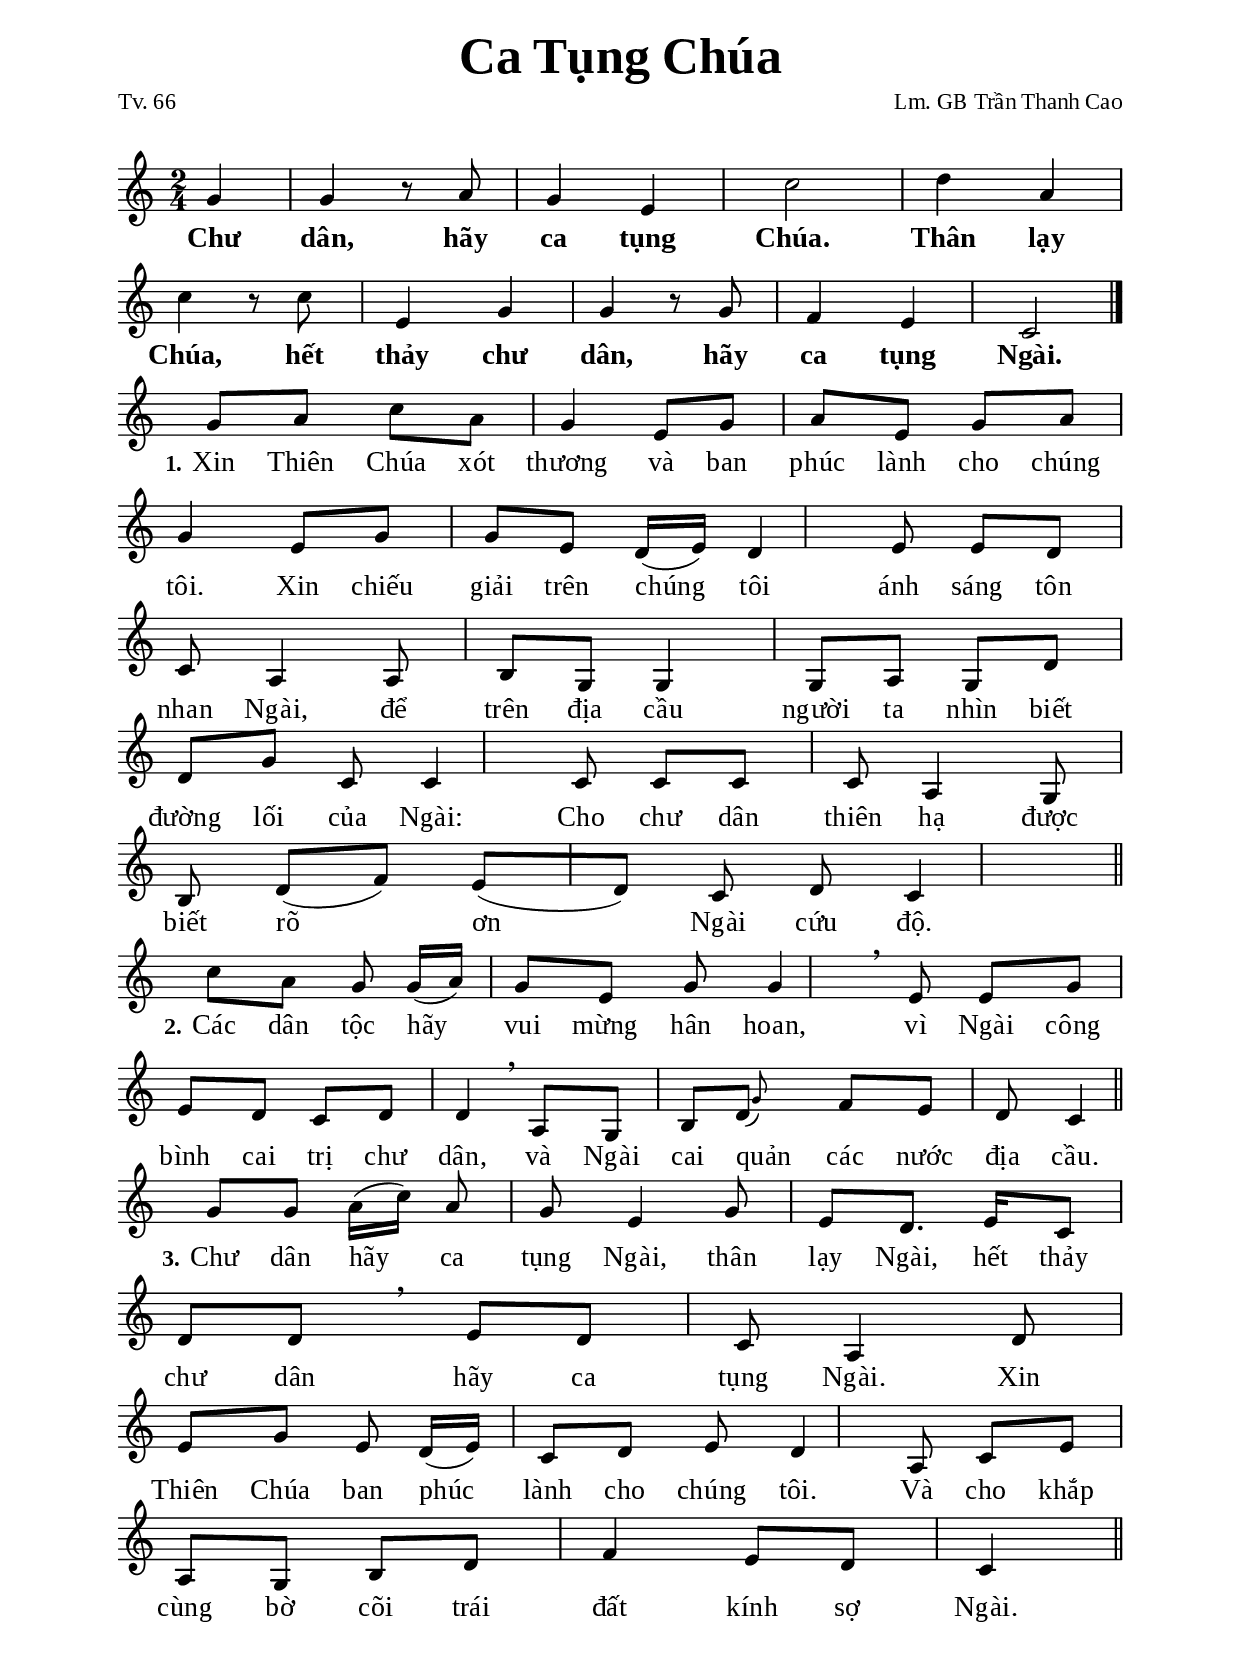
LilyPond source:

% Cài đặt chung
\version "2.22.1"
\include "english.ly"

\header {
  title = \markup { \fontsize #3 "Ca Tụng Chúa" }
  poet = "Tv. 66"
  composer = "Lm. GB Trần Thanh Cao"
  arranger = " "
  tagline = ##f
}

% Nhạc điệp khúc
nhacDiepKhuc= \relative c'' {
  \partial 4 g4 |
  g r8 a |
  g4 e |
  c'2 |
  d4 a |
  c4 r8 c |
  e,4 g |
  g r8 g |
  f4 e |
  c2 \bar "|."
}

% Nhạc phiên khúc
nhacPhienKhucMot = \relative c'' {
  g8 a c a g4 e8 g a e g a g4
  e8 g g e d16 ([e]) d4
  e8 e d c a4
  a8 b g g4 g8 a g d' d g c, c4
  c8 c c c a4 g8 b d ([f]) e ([d]) c d c4 \bar "||"
}


nhacPhienKhucHai = \relative c'' {
  #(define afterGraceFraction (cons 1 4))
  c8 a g g16 ([a]) g8 e g g4 \breathe
  e8 e g e d c d d4 \breathe
  a8 g b
  \afterGrace d8 (\tweak font-size #-4 g)
  f e d c4 \bar "||"
}

nhacPhienKhucBa = \relative c'' {
  g8 g a16 ([c]) a8 g e4
  g8 e d8. e16 c8 d d \breathe
  e8 d c a4 d8 e g e d16 ([e]) c8 d e d4
  a8 c e a, g b d f4 e8 d c4 \bar "||"
}

% Lời điệp khúc
loiDiepKhuc = \lyricmode {
  Chư dân, hãy ca tụng Chúa.
  Thân lạy Chúa,
  hết thảy chư dân, hãy ca tụng Ngài.
}

% Lời phiên khúc
loiPhienKhucMot = \lyricmode {
  \set stanza = #"1."
  Xin Thiên Chúa xót thương
  và ban phúc lành cho chúng tôi.
  Xin chiếu giải trên chúng tôi ánh sáng tôn nhan Ngài,
  để trên địa cầu người ta nhìn biết đường lối của Ngài:
  Cho chư dân thiên hạ được biết rõ ơn Ngài cứu độ.
}

loiPhienKhucHai = \lyricmode {
  \set stanza = #"2."
  Các dân tộc hãy vui mừng hân hoan,
  vì Ngài công bình cai trị chư dân,
  và Ngài cai quản các nước địa cầu.
}

loiPhienKhucBa = \lyricmode {
  \set stanza = #"3."
  Chư dân hãy ca tụng Ngài,
  thân lạy Ngài, hết thảy chư dân hãy ca tụng Ngài.
  Xin Thiên Chúa ban phúc lành cho chúng tôi.
  Và cho khắp cùng bờ cõi trái đất kính sợ Ngài.
}

% Dàn trang
\paper {
  #(set-paper-size "a4")
  top-margin = 15\mm
  bottom-margin = 10\mm
  left-margin = 20\mm
  right-margin = 20\mm
  indent = #0
  #(define fonts
    (make-pango-font-tree
      "Liberation Serif"
      "Liberation Serif"
      "Liberation Serif"
      (/ 20 20)))
  page-count = #1
  system-system-spacing = #'((basic-distance . 12.5))
  score-system-spacing = #'((basic-distance . 12.5))
}

% Thiết lập tông và nhịp
TongNhip = { \key c \major \time 2/4 }

\score {
  \new ChoirStaff <<
    \new Staff = diepKhuc \with {
        \consists "Merge_rests_engraver"
        %\magnifyStaff #(magstep +1)
      }
      <<
      \new Voice = beSop {
        \TongNhip \stemNeutral \nhacDiepKhuc
      }
    >>
    \new Lyrics \lyricsto beSop \loiDiepKhuc
  >>
  \layout {
    \override Lyrics.LyricText.font-series = #'bold
    \override Lyrics.LyricText.font-size = #+2
    \override Lyrics.LyricSpace.minimum-distance = #5
    \override Score.BarNumber.break-visibility = ##(#f #f #f)
    \override Score.SpacingSpanner.uniform-stretching = ##t
  }
}

\score {
  \new ChoirStaff <<
    \new Staff = phienKhuc \with {
        %\magnifyStaff #(magstep +1)
      }
      <<
      \new Voice = beSop {
        \TongNhip \nhacPhienKhucMot
      }
    >>
    \new Lyrics \lyricsto beSop \loiPhienKhucMot
  >>
  \layout {
    \override Staff.TimeSignature.transparent = ##t
    \override Lyrics.LyricText.font-size = #+2
    \override Lyrics.LyricSpace.minimum-distance = #3
    \override Score.BarNumber.break-visibility = ##(#f #f #f)
    \override Score.SpacingSpanner.uniform-stretching = ##t
    \set Score.barAlways = ##t
    \set Score.defaultBarType = ""
  } 
}

\score {
  \new ChoirStaff <<
    \new Staff = phienKhuc \with {
        %\magnifyStaff #(magstep +1)
      }
      <<
      \new Voice = beSop {
        \TongNhip \nhacPhienKhucHai
      }
    >>
    \new Lyrics \lyricsto beSop \loiPhienKhucHai
  >>
  \layout {
    \override Staff.TimeSignature.transparent = ##t
    \override Lyrics.LyricText.font-size = #+2
    \override Lyrics.LyricSpace.minimum-distance = #3
    \override Score.BarNumber.break-visibility = ##(#f #f #f)
    \override Score.SpacingSpanner.uniform-stretching = ##t
    \set Score.barAlways = ##t
    \set Score.defaultBarType = ""
  } 
}

\score {
  \new ChoirStaff <<
    \new Staff = phienKhuc \with {
        %\magnifyStaff #(magstep +1)
      }
      <<
      \new Voice = beSop {
        \TongNhip \nhacPhienKhucBa
      }
    >>
    \new Lyrics \lyricsto beSop \loiPhienKhucBa
  >>
  \layout {
    \override Staff.TimeSignature.transparent = ##t
    \override Lyrics.LyricText.font-size = #+2
    \override Lyrics.LyricSpace.minimum-distance = #3
    \override Score.BarNumber.break-visibility = ##(#f #f #f)
    \override Score.SpacingSpanner.uniform-stretching = ##t
    \set Score.barAlways = ##t
    \set Score.defaultBarType = ""
  } 
}
